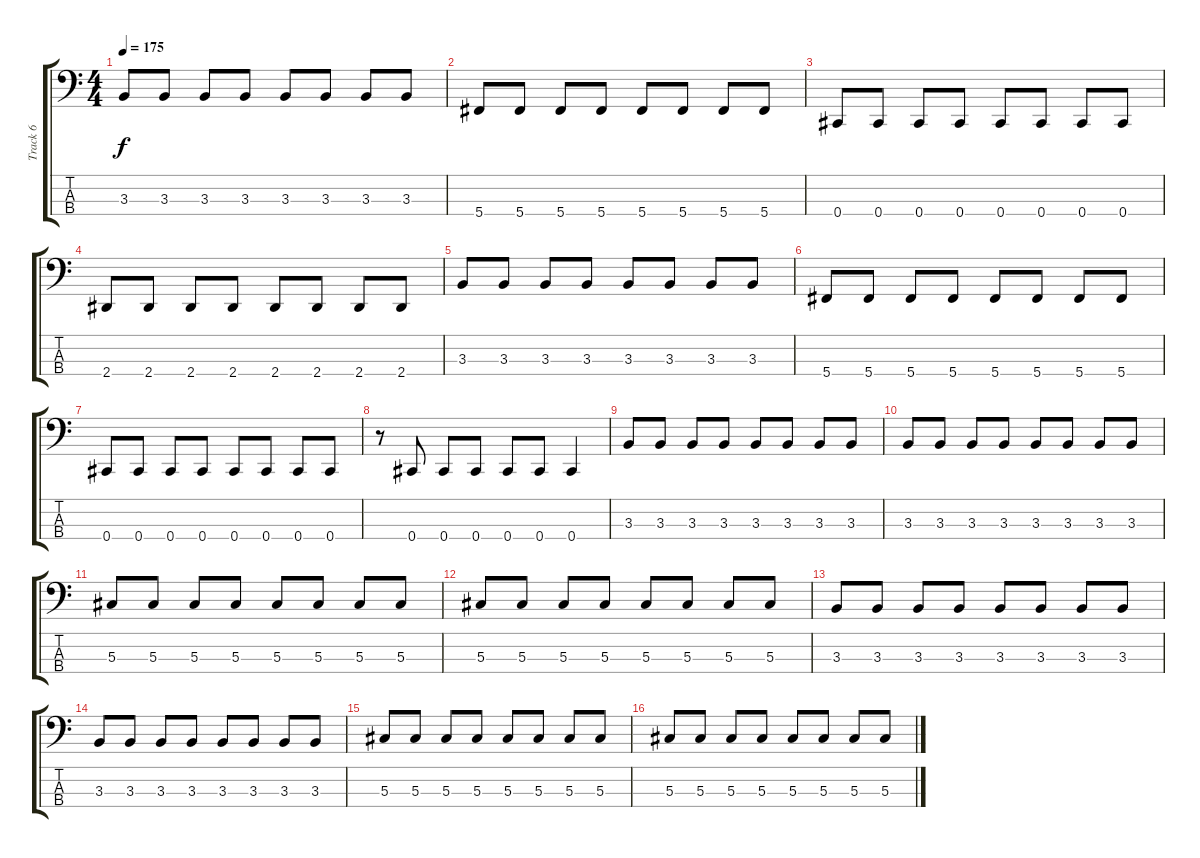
\track ("Track 6" "Track 6") {instrument electricbassfinger}
\staff {score tabs}
\tuning (Gb2 Db2 Ab1 Db1) {hide}
\ts (4 4)
\tempo 175
\clef f4
\ks c
3.3.8{dy f} 3.3.8 3.3.8 3.3.8 3.3.8 3.3.8 3.3.8 3.3.8 |
5.4.8 5.4.8 5.4.8 5.4.8 5.4.8 5.4.8 5.4.8 5.4.8 |
0.4.8 0.4.8 0.4.8 0.4.8 0.4.8 0.4.8 0.4.8 0.4.8 |
2.4.8 2.4.8 2.4.8 2.4.8 2.4.8 2.4.8 2.4.8 2.4.8 |
3.3.8 3.3.8 3.3.8 3.3.8 3.3.8 3.3.8 3.3.8 3.3.8 |
5.4.8 5.4.8 5.4.8 5.4.8 5.4.8 5.4.8 5.4.8 5.4.8 |
0.4.8 0.4.8 0.4.8 0.4.8 0.4.8 0.4.8 0.4.8 0.4.8 |
r.8 0.4.8 0.4.8 0.4.8 0.4.8 0.4.8 0.4.4 |
3.3.8 3.3.8 3.3.8 3.3.8 3.3.8 3.3.8 3.3.8 3.3.8 |
3.3.8 3.3.8 3.3.8 3.3.8 3.3.8 3.3.8 3.3.8 3.3.8 |
5.3.8 5.3.8 5.3.8 5.3.8 5.3.8 5.3.8 5.3.8 5.3.8 |
5.3.8 5.3.8 5.3.8 5.3.8 5.3.8 5.3.8 5.3.8 5.3.8 |
3.3.8 3.3.8 3.3.8 3.3.8 3.3.8 3.3.8 3.3.8 3.3.8 |
3.3.8 3.3.8 3.3.8 3.3.8 3.3.8 3.3.8 3.3.8 3.3.8 |
5.3.8 5.3.8 5.3.8 5.3.8 5.3.8 5.3.8 5.3.8 5.3.8 |
5.3.8 5.3.8 5.3.8 5.3.8 5.3.8 5.3.8 5.3.8 5.3.8
